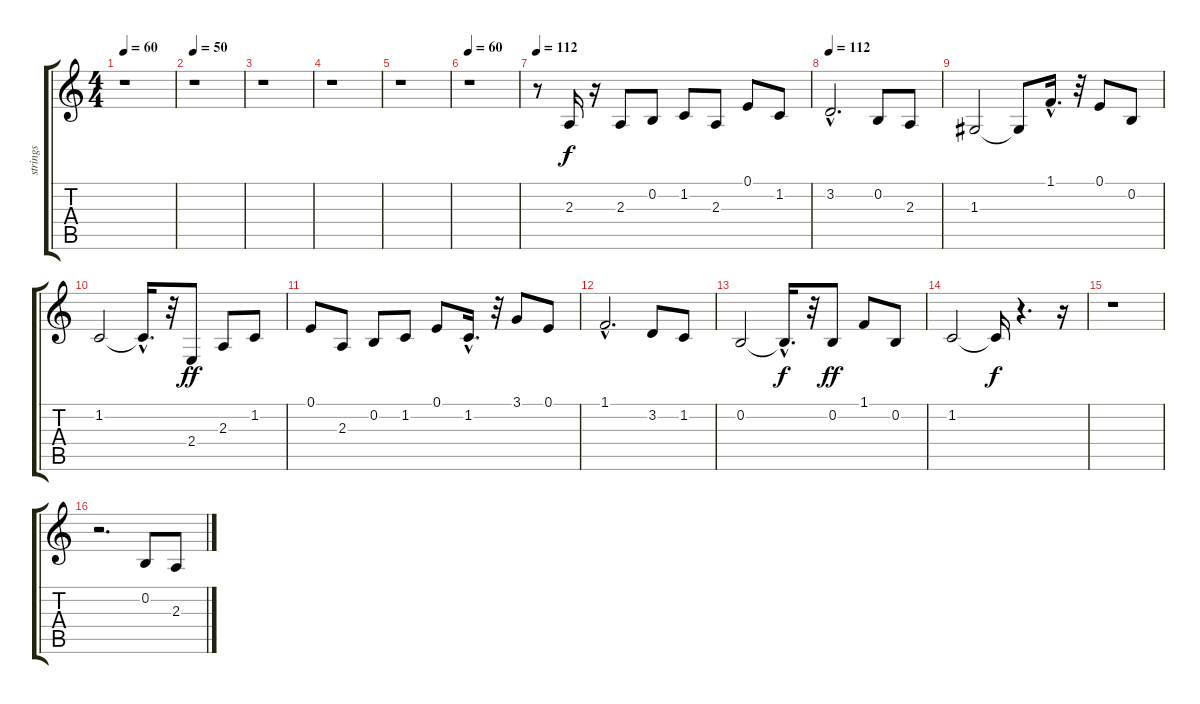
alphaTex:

\track ("strings" "strings") {instrument stringensemble1}
\staff {score tabs}
\tuning (E4 B3 G3 D3 A2 E2) {hide}
\ts (4 4)
\tempo 60
\clef g2
\ks c
r.1{dy f instrument stringensemble1} |
\tempo 50
r.1 |
r.1 |
r.1 |
r.1 |
\tempo 60
r.1 |
\tempo 112
r.8 2.3.16 r.16 2.3.8 0.2.8 1.2.8 2.3.8 0.1.8 1.2.8 |
\tempo 112
3.2{hac}.2{d} 0.2.8 2.3.8 |
1.3.2 1.3{t}.8 1.1{hac}.16{d} r.32 0.1.8 0.2.8 |
1.2.2 1.2{hac t}.16{d} r.32 2.4.8{dy ff} 2.3.8 1.2.8 |
0.1.8 2.3.8 0.2.8 1.2.8 0.1.8 1.2{hac}.16{d} r.32 3.1.8 0.1.8 |
1.1{hac}.2{d} 3.2.8 1.2.8 |
0.2.2 0.2{hac t}.16{d dy f} r.32 0.2.8{dy ff} 1.1.8 0.2.8 |
1.2.2 1.2{t}.16{dy f} r.4{d} r.16 |
r.1 |
r.2{d} 0.2.8 2.3.8
